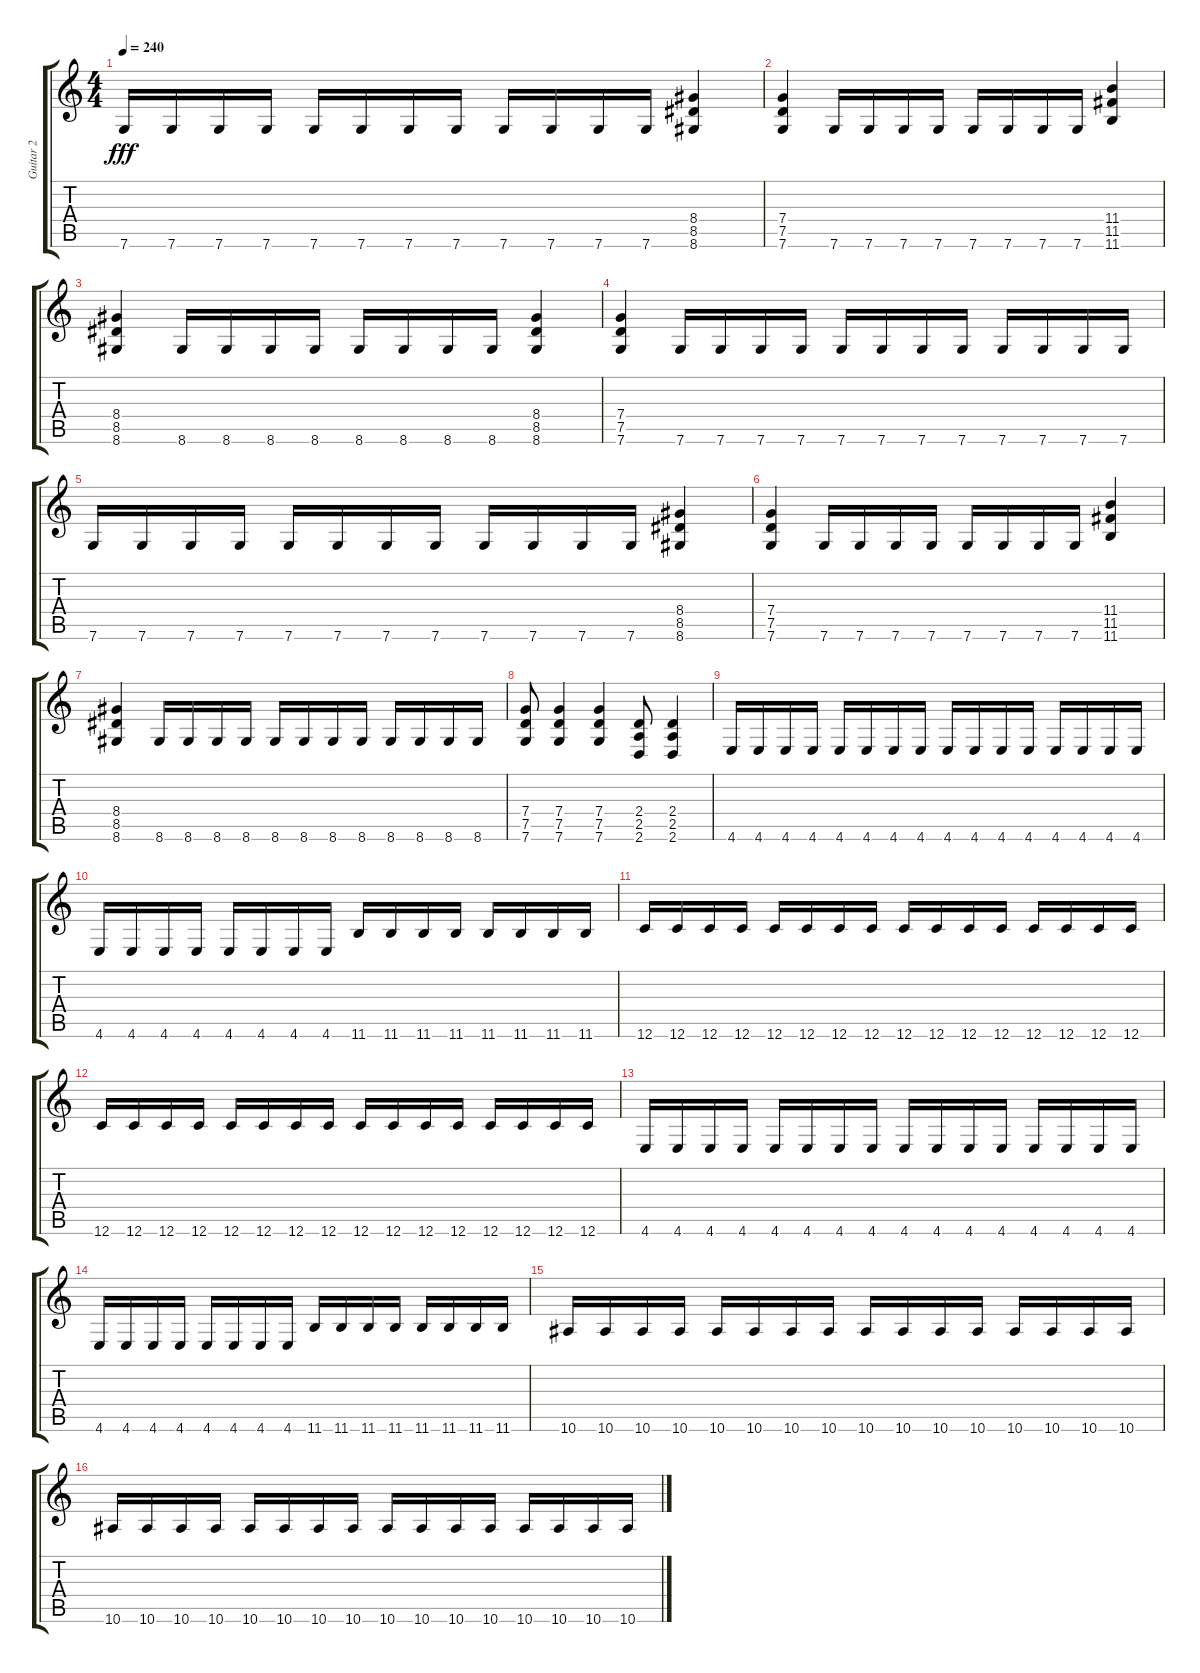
\track ("Guitar 2" "Guitar 2") {instrument distortionguitar}
\staff {score tabs}
\tuning (G4 C4 G3 C3 G2 C2) {hide}
\ts (4 4)
\tempo 240
\clef g2
\ks c
7.6.16{dy fff} 7.6.16 7.6.16 7.6.16 7.6.16 7.6.16 7.6.16 7.6.16 7.6.16 7.6.16 7.6.16 7.6.16 (8.4 8.5 8.6).4 |
(7.4 7.5 7.6).4 7.6.16 7.6.16 7.6.16 7.6.16 7.6.16 7.6.16 7.6.16 7.6.16 (11.4 11.5 11.6).4 |
(8.4 8.5 8.6).4 8.6.16 8.6.16 8.6.16 8.6.16 8.6.16 8.6.16 8.6.16 8.6.16 (8.4 8.5 8.6).4 |
(7.4 7.5 7.6).4 7.6.16 7.6.16 7.6.16 7.6.16 7.6.16 7.6.16 7.6.16 7.6.16 7.6.16 7.6.16 7.6.16 7.6.16 |
7.6.16 7.6.16 7.6.16 7.6.16 7.6.16 7.6.16 7.6.16 7.6.16 7.6.16 7.6.16 7.6.16 7.6.16 (8.4 8.5 8.6).4 |
(7.4 7.5 7.6).4 7.6.16 7.6.16 7.6.16 7.6.16 7.6.16 7.6.16 7.6.16 7.6.16 (11.4 11.5 11.6).4 |
(8.4 8.5 8.6).4 8.6.16 8.6.16 8.6.16 8.6.16 8.6.16 8.6.16 8.6.16 8.6.16 8.6.16 8.6.16 8.6.16 8.6.16 |
(7.4 7.5 7.6).8 (7.4 7.5 7.6).4 (7.4 7.5 7.6).4 (2.4 2.5 2.6).8 (2.4 2.5 2.6).4 |
4.6.16 4.6.16 4.6.16 4.6.16 4.6.16 4.6.16 4.6.16 4.6.16 4.6.16 4.6.16 4.6.16 4.6.16 4.6.16 4.6.16 4.6.16 4.6.16 |
4.6.16 4.6.16 4.6.16 4.6.16 4.6.16 4.6.16 4.6.16 4.6.16 11.6.16 11.6.16 11.6.16 11.6.16 11.6.16 11.6.16 11.6.16 11.6.16 |
12.6.16 12.6.16 12.6.16 12.6.16 12.6.16 12.6.16 12.6.16 12.6.16 12.6.16 12.6.16 12.6.16 12.6.16 12.6.16 12.6.16 12.6.16 12.6.16 |
12.6.16 12.6.16 12.6.16 12.6.16 12.6.16 12.6.16 12.6.16 12.6.16 12.6.16 12.6.16 12.6.16 12.6.16 12.6.16 12.6.16 12.6.16 12.6.16 |
4.6.16 4.6.16 4.6.16 4.6.16 4.6.16 4.6.16 4.6.16 4.6.16 4.6.16 4.6.16 4.6.16 4.6.16 4.6.16 4.6.16 4.6.16 4.6.16 |
4.6.16 4.6.16 4.6.16 4.6.16 4.6.16 4.6.16 4.6.16 4.6.16 11.6.16 11.6.16 11.6.16 11.6.16 11.6.16 11.6.16 11.6.16 11.6.16 |
10.6.16 10.6.16 10.6.16 10.6.16 10.6.16 10.6.16 10.6.16 10.6.16 10.6.16 10.6.16 10.6.16 10.6.16 10.6.16 10.6.16 10.6.16 10.6.16 |
10.6.16 10.6.16 10.6.16 10.6.16 10.6.16 10.6.16 10.6.16 10.6.16 10.6.16 10.6.16 10.6.16 10.6.16 10.6.16 10.6.16 10.6.16 10.6.16
